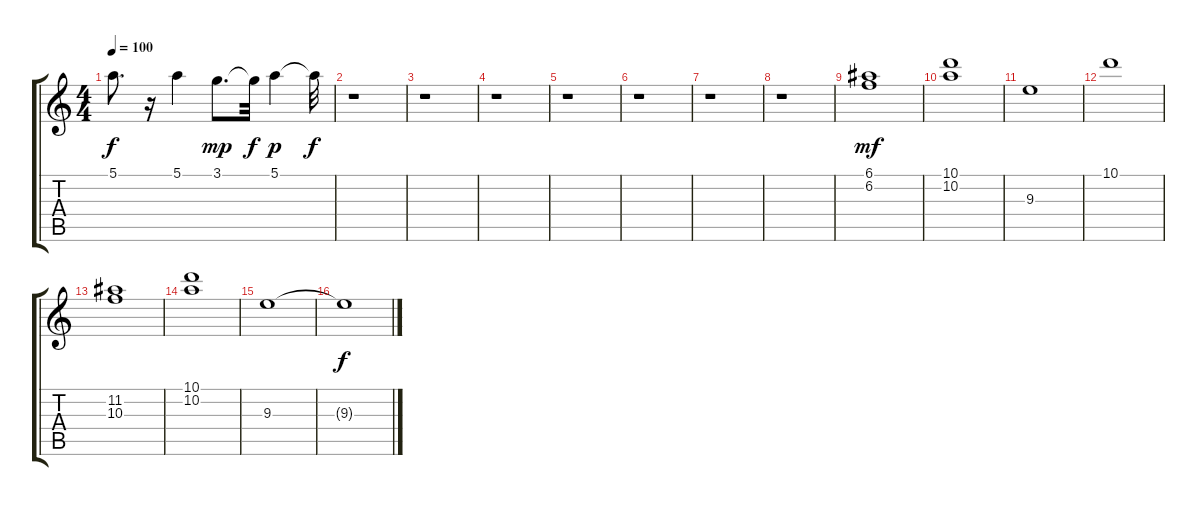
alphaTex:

\track "" {instrument overdrivenguitar}
\staff {score tabs}
\tuning (E4 B3 G3 D3 A2 E2) {hide}
\ts (4 4)
\tempo 100
\clef g2
\ks c
5.1{t}.8{d dy f} r.16 5.1.4 3.1.8{d dy mp} 3.1{t}.32{dy f} 5.1.4{dy p} 5.1{t}.32{dy f} |
r.1 |
r.1 |
r.1 |
r.1 |
r.1 |
r.1 |
r.1 |
(6.1 6.2).1{dy mf} |
(10.1 10.2).1 |
9.3.1 |
10.1.1 |
(11.2 10.3).1 |
(10.1 10.2).1 |
9.3.1 |
9.3{t}.1{dy f}
